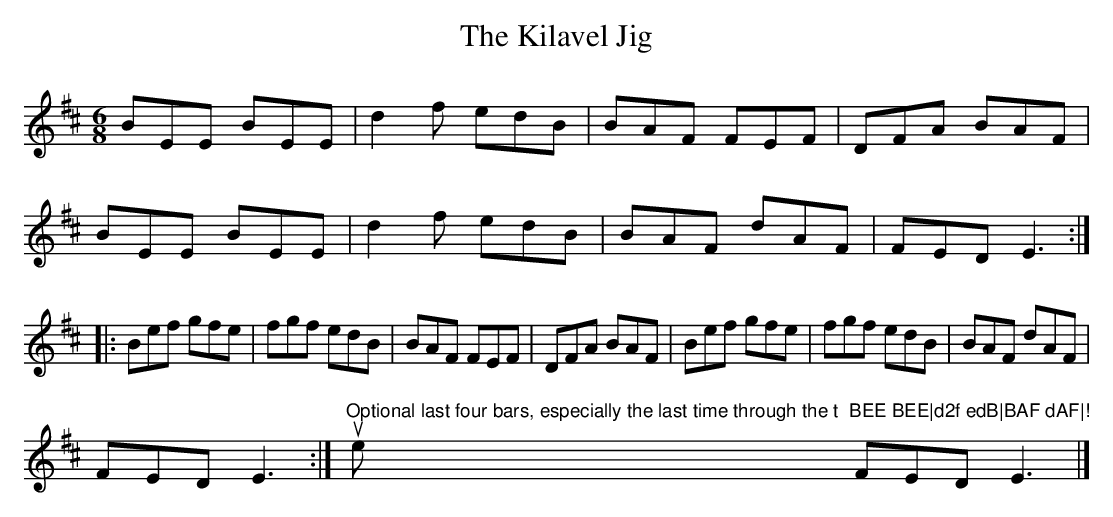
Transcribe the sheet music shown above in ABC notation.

X:1
T:Kilavel Jig, The
E:16
M:6/8
L:1/8
K:EDor
BEE BEE|d2f edB|BAF FEF|DFA BAF|!
BEE BEE|
d2f edB|BAF dAF|FED E3:|!
|:Bef gfe|fgf edB|BAF FEF|
DFA BAF|Bef gfe|fgf edB|BAF dAF|!
FED E3:|"Optional last four bars, especially the last time through the t
une"BEE BEE|d2f edB|BAF dAF|!
FED E3|]
